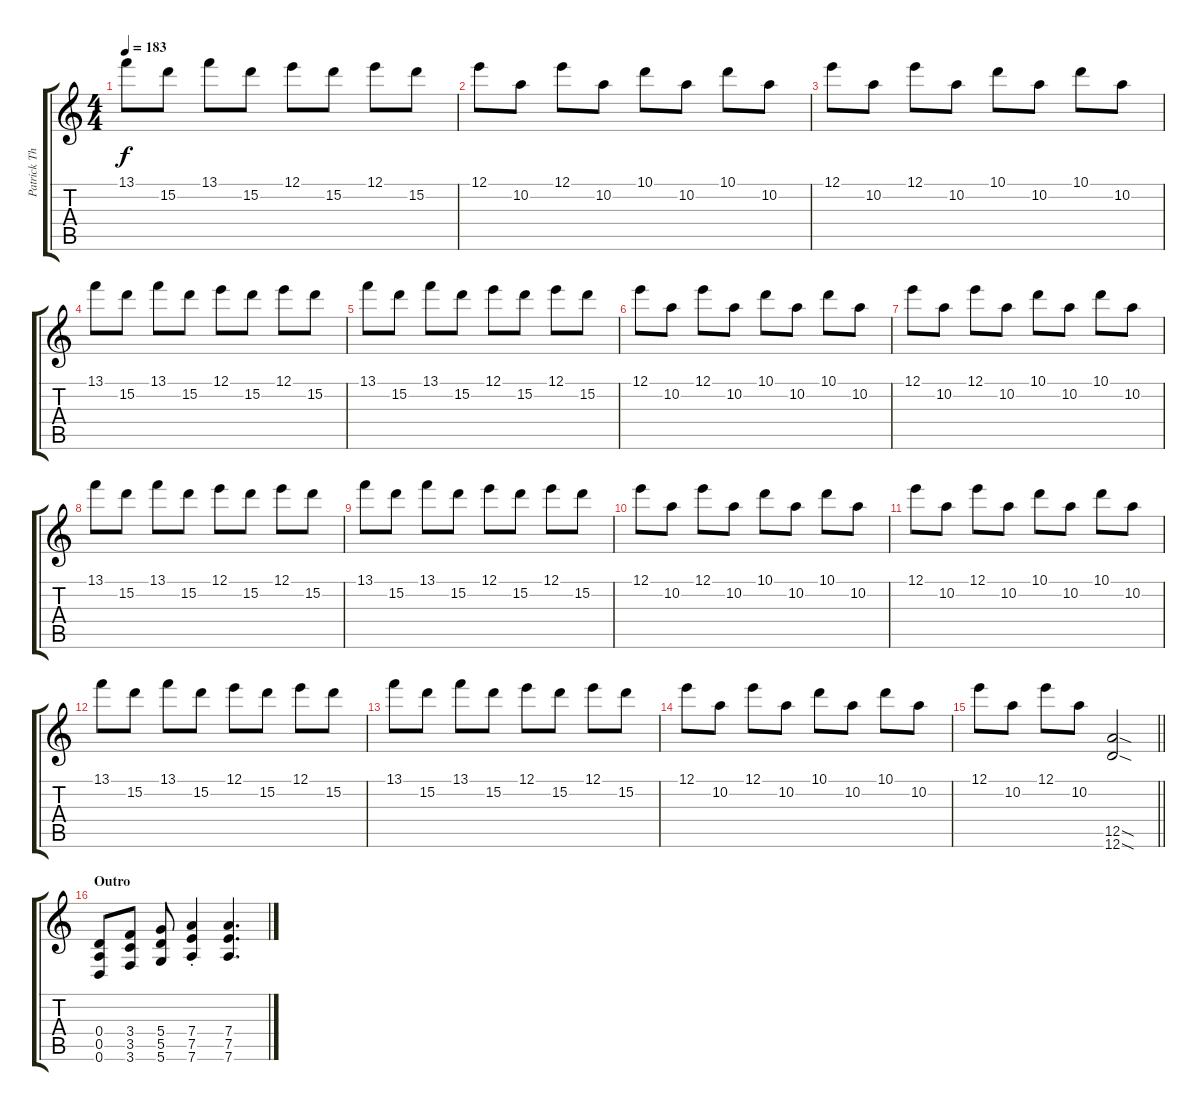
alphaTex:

\track ("Patrick Thompson - Lead Guitar" "Patrick Th") {instrument distortionguitar}
\staff {score tabs}
\tuning (E4 B3 G3 D3 A2 D2) {hide}
\ts (4 4)
\tempo 183
\clef g2
\ks c
13.1.8{dy f} 15.2.8 13.1.8 15.2.8 12.1.8 15.2.8 12.1.8 15.2.8 |
12.1.8 10.2.8 12.1.8 10.2.8 10.1.8 10.2.8 10.1.8 10.2.8 |
12.1.8 10.2.8 12.1.8 10.2.8 10.1.8 10.2.8 10.1.8 10.2.8 |
13.1.8 15.2.8 13.1.8 15.2.8 12.1.8 15.2.8 12.1.8 15.2.8 |
13.1.8 15.2.8 13.1.8 15.2.8 12.1.8 15.2.8 12.1.8 15.2.8 |
12.1.8 10.2.8 12.1.8 10.2.8 10.1.8 10.2.8 10.1.8 10.2.8 |
12.1.8 10.2.8 12.1.8 10.2.8 10.1.8 10.2.8 10.1.8 10.2.8 |
13.1.8 15.2.8 13.1.8 15.2.8 12.1.8 15.2.8 12.1.8 15.2.8 |
13.1.8 15.2.8 13.1.8 15.2.8 12.1.8 15.2.8 12.1.8 15.2.8 |
12.1.8 10.2.8 12.1.8 10.2.8 10.1.8 10.2.8 10.1.8 10.2.8 |
12.1.8 10.2.8 12.1.8 10.2.8 10.1.8 10.2.8 10.1.8 10.2.8 |
13.1.8 15.2.8 13.1.8 15.2.8 12.1.8 15.2.8 12.1.8 15.2.8 |
13.1.8 15.2.8 13.1.8 15.2.8 12.1.8 15.2.8 12.1.8 15.2.8 |
12.1.8 10.2.8 12.1.8 10.2.8 10.1.8 10.2.8 10.1.8 10.2.8 |
\barLineRight lightlight
12.1.8 10.2.8 12.1.8 10.2.8 (12.5{sod} 12.6{sod}).2 |
\section ("" "Outro")
(0.4 0.5 0.6).8 (3.4 3.5 3.6).8 (5.4 5.5 5.6).8 (7.4{st} 7.5{st} 7.6{st}).4 (7.4 7.5 7.6).4{d}
